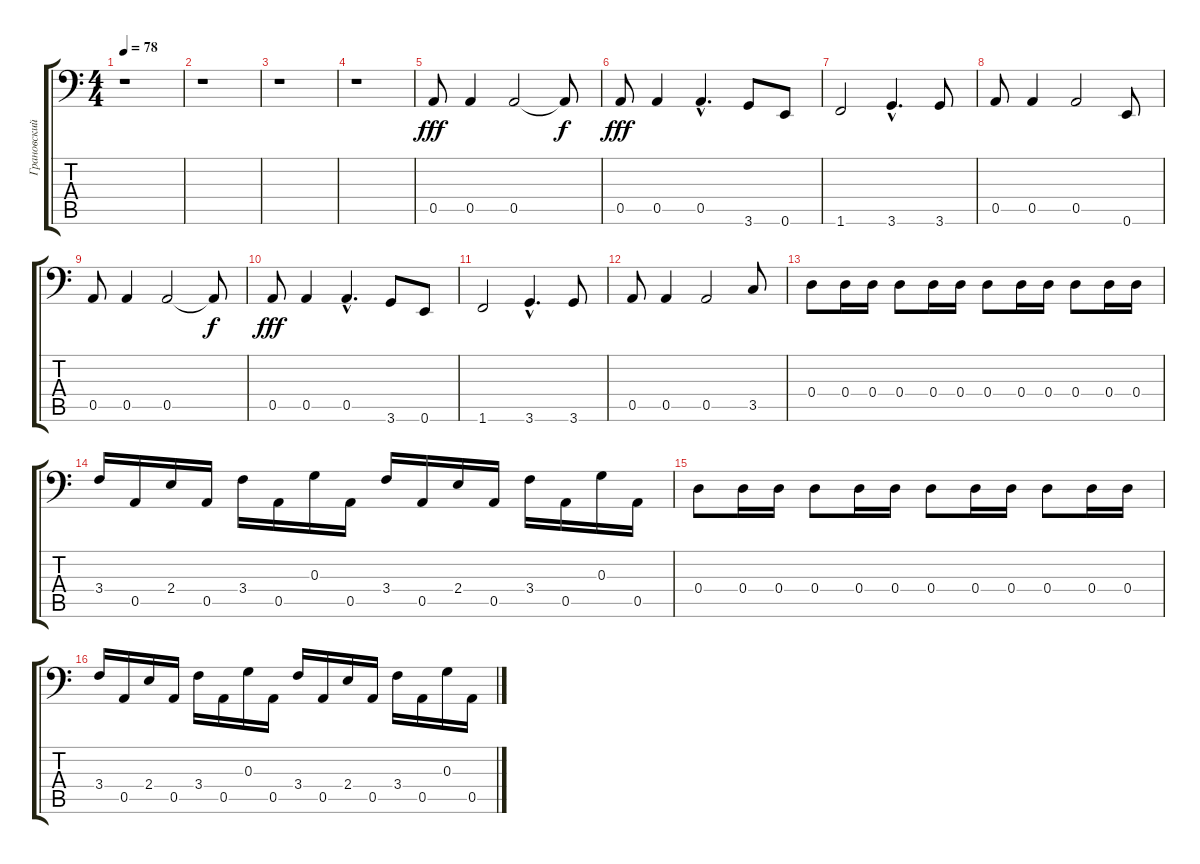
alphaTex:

\track ("Грановский" "Грановский") {instrument electricbassfinger}
\staff {score tabs}
\tuning (E3 B2 G2 D2 A1 E1) {hide}
\ts (4 4)
\tempo 78
\clef f4
\ks c
r.1{dy fff instrument electricbassfinger} |
r.1 |
r.1 |
r.1 |
0.5.8 0.5.4 0.5.2 0.5{t}.8{dy f} |
0.5.8{dy fff} 0.5.4 0.5{hac}.4{d} 3.6.8 0.6.8 |
1.6.2 3.6{hac}.4{d} 3.6.8 |
0.5.8 0.5.4 0.5.2 0.6.8 |
0.5.8 0.5.4 0.5.2 0.5{t}.8{dy f} |
0.5.8{dy fff} 0.5.4 0.5{hac}.4{d} 3.6.8 0.6.8 |
1.6.2 3.6{hac}.4{d} 3.6.8 |
0.5.8 0.5.4 0.5.2 3.5.8 |
0.4.8 0.4.16 0.4.16 0.4.8 0.4.16 0.4.16 0.4.8 0.4.16 0.4.16 0.4.8 0.4.16 0.4.16 |
3.4.16 0.5.16 2.4.16 0.5.16 3.4.16 0.5.16 0.3.16 0.5.16 3.4.16 0.5.16 2.4.16 0.5.16 3.4.16 0.5.16 0.3.16 0.5.16 |
0.4.8 0.4.16 0.4.16 0.4.8 0.4.16 0.4.16 0.4.8 0.4.16 0.4.16 0.4.8 0.4.16 0.4.16 |
3.4.16 0.5.16 2.4.16 0.5.16 3.4.16 0.5.16 0.3.16 0.5.16 3.4.16 0.5.16 2.4.16 0.5.16 3.4.16 0.5.16 0.3.16 0.5.16
